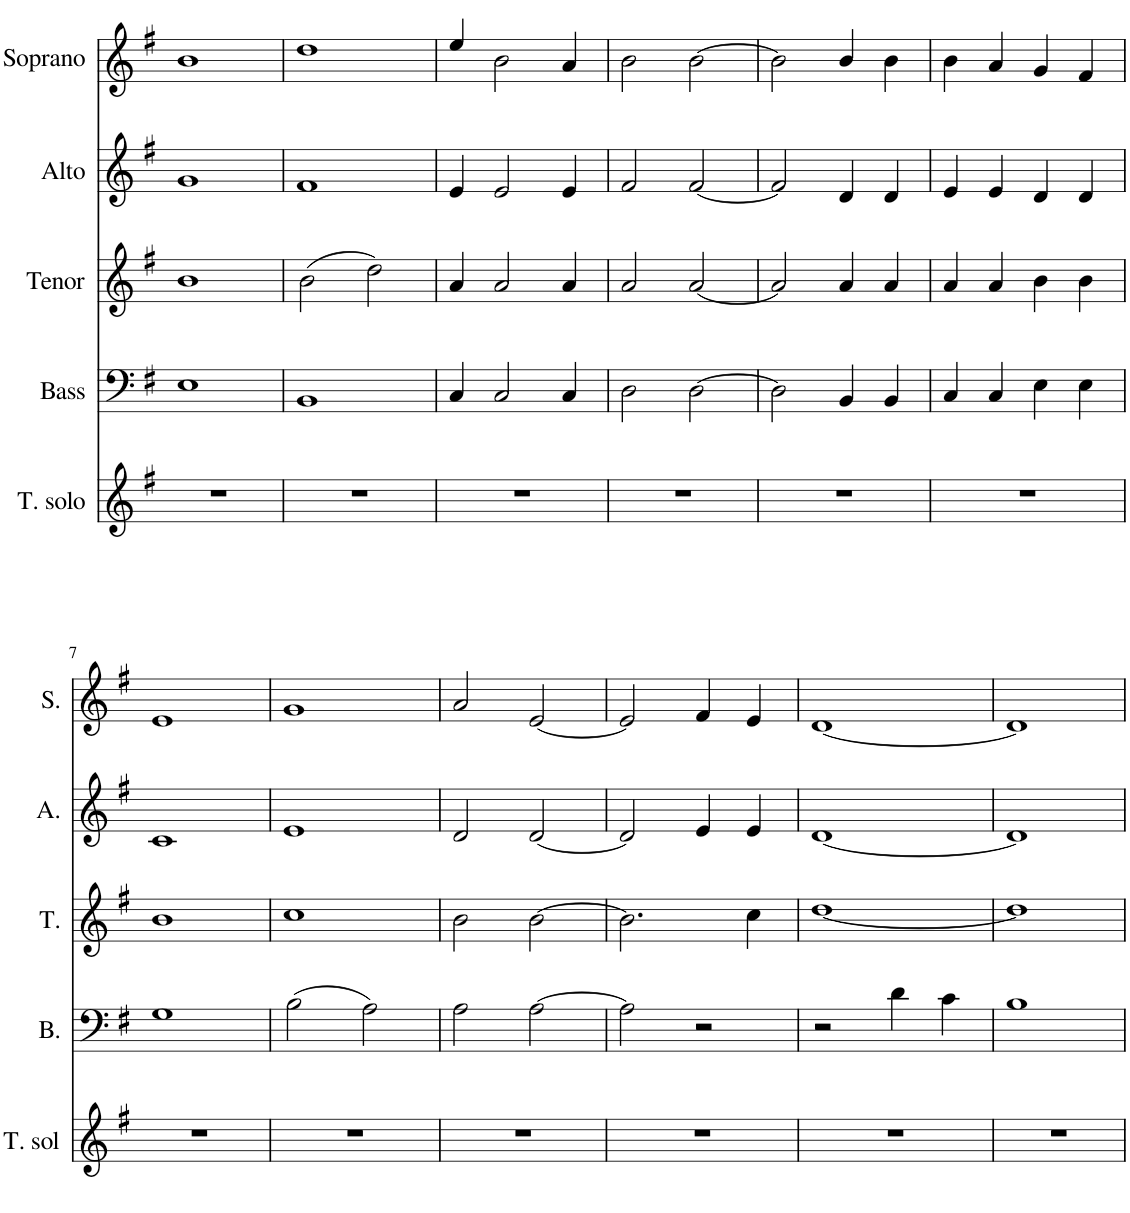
**kern	**kern	**kern	**kern	**kern
*part5	*part4	*part3	*part2	*part1
*staff5	*staff4	*staff3	*staff2	*staff1
*I"T. solo	*I"Bass	*I"Tenor	*I"Alto	*I"Soprano
*I'T. sol	*I'B.	*I'T.	*I'A.	*I'S.
!!LO:PB:g=z
*clefG2	*clefF4	*clefG2	*clefG2	*clefG2
*k[f#]	*k[f#]	*k[f#]	*k[f#]	*k[f#]
*M2/2	*M2/2	*M2/2	*M2/2	*M2/2
*met(c|)	*met(c|)	*met(c|)	*met(c|)	*met(c|)
=1	=1	=1	=1	=1
1r	1E	1b	1g	1b
=2	=2	=2	=2	=2
1r	1BB	(2b\	1f#	1dd
.	.	2dd\)	.	.
=3	=3	=3	=3	=3
1r	4C/	4a/	4e/	4ee/
.	2C/	2a/	2e/	2b\
.	4C/	4a/	4e/	4a/
=4	=4	=4	=4	=4
1r	2D\	2a/	2f#/	2b\
.	[2D\	[2a/	[2f#/	[2b\
=5	=5	=5	=5	=5
1r	2D\]	2a/]	2f#/]	2b\]
.	4BB/	4a/	4d/	4b/
.	4BB/	4a/	4d/	4b\
=6	=6	=6	=6	=6
1r	4C/	4a/	4e/	4b\
.	4C/	4a/	4e/	4a/
.	4E\	4b\	4d/	4g/
.	4E\	4b\	4d/	4f#/
!!LO:LB:g=z
=7	=7	=7	=7	=7
1r	1G	1b	1c	1e
=8	=8	=8	=8	=8
1r	(2B\	1cc	1e	1g
.	2A\)	.	.	.
=9	=9	=9	=9	=9
1r	2A\	2b\	2d/	2a/
.	[2A\	[2b\	[2d/	[2e/
=10	=10	=10	=10	=10
1r	2A\]	2.b\]	2d/]	2e/]
.	2r	.	4e/	4f#/
.	.	4cc\	4e/	4e/
=11	=11	=11	=11	=11
1r	2r	[1dd	[1d	[1d
.	4d\	.	.	.
.	4c\	.	.	.
=12	=12	=12	=12	=12
1r	1B	1dd]	1d]	1d]
=	=	=	=	=
*-	*-	*-	*-	*-
